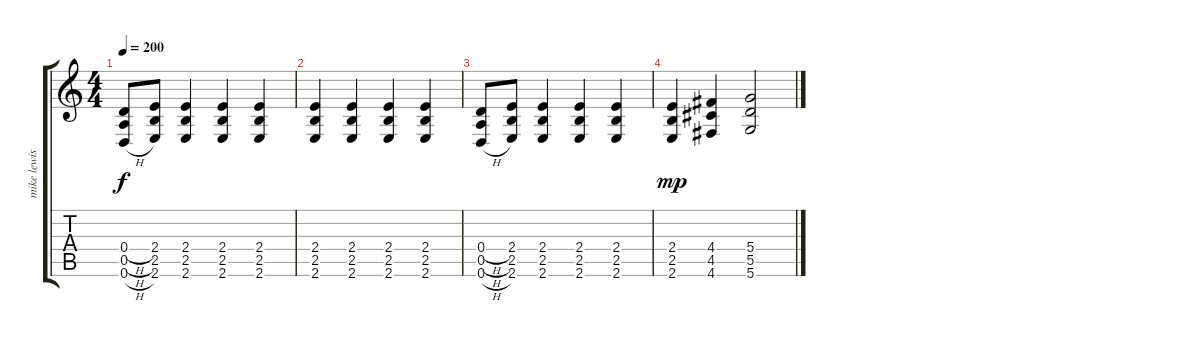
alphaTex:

\track ("mike lewis" "mike lewis") {instrument distortionguitar}
\staff {score tabs}
\tuning (E4 B3 G3 D3 A2 D2) {hide}
\ts (4 4)
\tempo 200
\clef g2
\ks c
(0.4{h} 0.5{h} 0.6{h}).8{dy f} (2.4 2.5 2.6).8 (2.4 2.5 2.6).4 (2.4 2.5 2.6).4 (2.4 2.5 2.6).4 |
(2.4 2.5 2.6).4 (2.4 2.5 2.6).4 (2.4 2.5 2.6).4 (2.4 2.5 2.6).4 |
(0.4{h} 0.5{h} 0.6{h}).8 (2.4 2.5 2.6).8 (2.4 2.5 2.6).4 (2.4 2.5 2.6).4 (2.4 2.5 2.6).4 |
(2.4 2.5 2.6).4{dy mp} (4.4 4.5 4.6).4 (5.4 5.5 5.6).2
